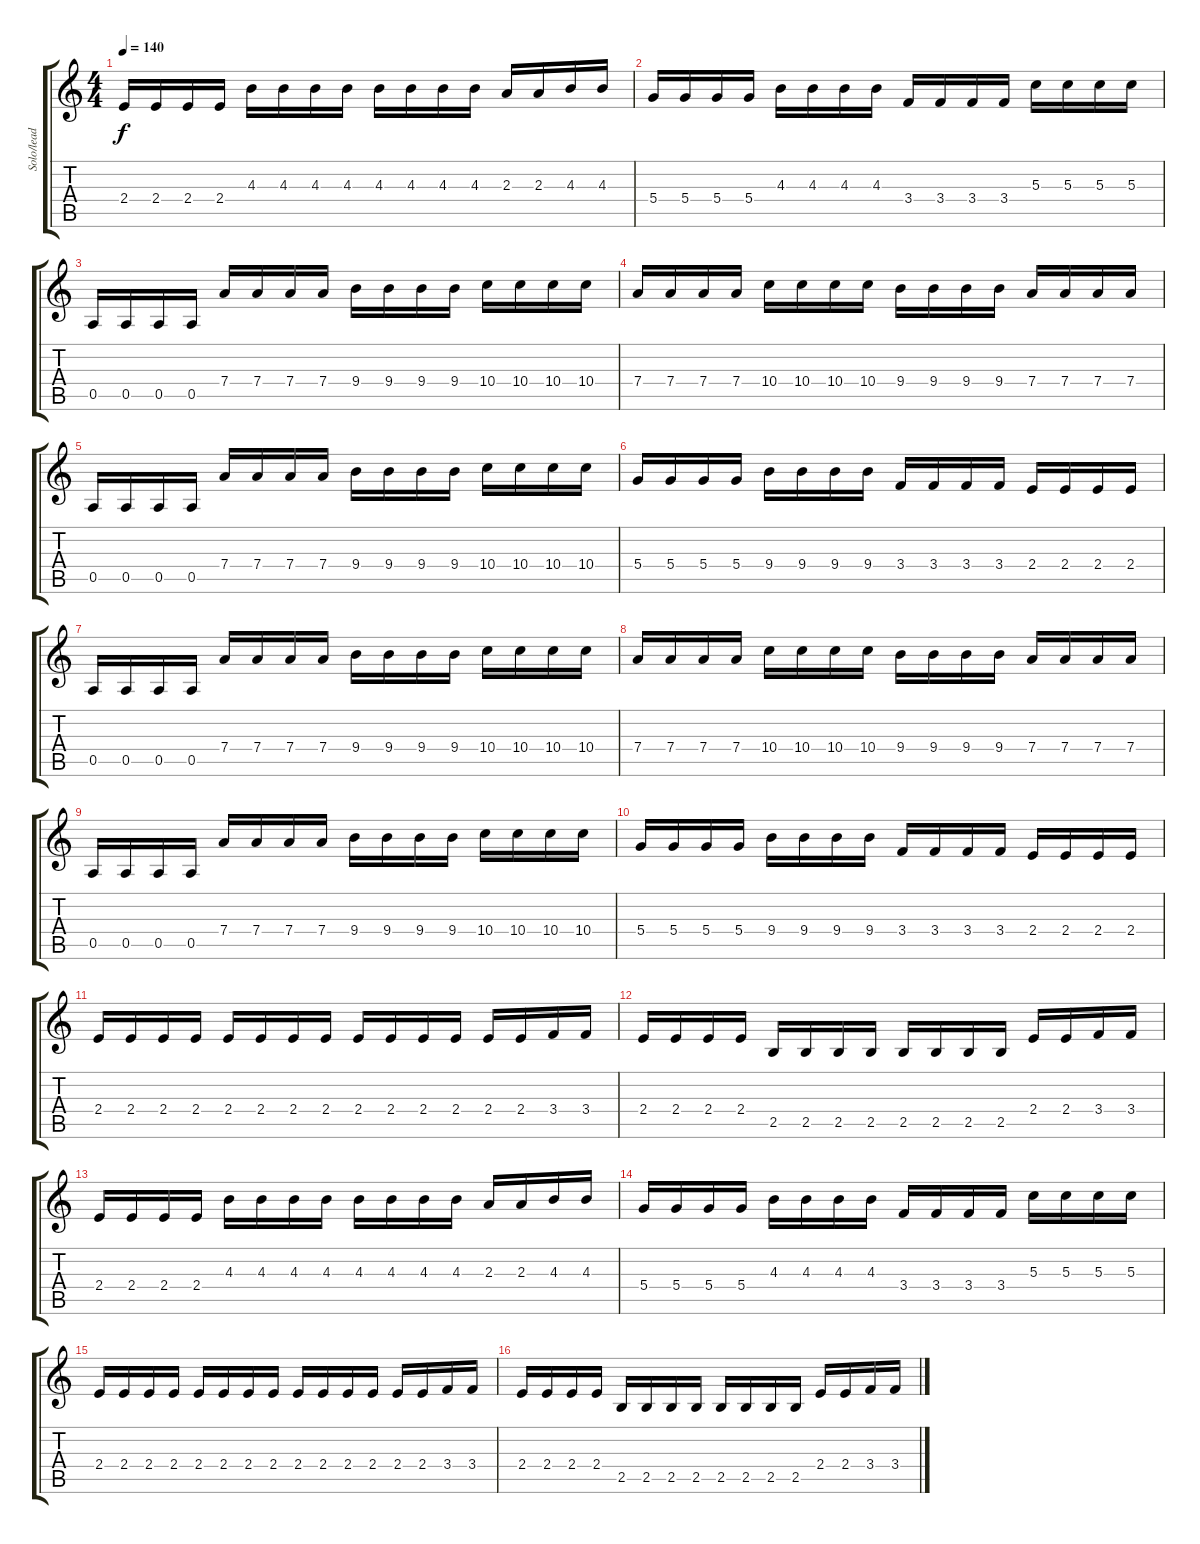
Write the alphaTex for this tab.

\track ("Solo/lead" "Solo/lead") {instrument distortionguitar}
\staff {score tabs}
\tuning (E4 B3 G3 D3 A2 E2) {hide}
\ts (4 4)
\tempo 140
\clef g2
\ks c
2.4.16{dy f} 2.4.16 2.4.16 2.4.16 4.3.16 4.3.16 4.3.16 4.3.16 4.3.16 4.3.16 4.3.16 4.3.16 2.3.16 2.3.16 4.3.16 4.3.16 |
5.4.16 5.4.16 5.4.16 5.4.16 4.3.16 4.3.16 4.3.16 4.3.16 3.4.16 3.4.16 3.4.16 3.4.16 5.3.16 5.3.16 5.3.16 5.3.16 |
0.5.16 0.5.16 0.5.16 0.5.16 7.4.16 7.4.16 7.4.16 7.4.16 9.4.16 9.4.16 9.4.16 9.4.16 10.4.16 10.4.16 10.4.16 10.4.16 |
7.4.16 7.4.16 7.4.16 7.4.16 10.4.16 10.4.16 10.4.16 10.4.16 9.4.16 9.4.16 9.4.16 9.4.16 7.4.16 7.4.16 7.4.16 7.4.16 |
0.5.16 0.5.16 0.5.16 0.5.16 7.4.16 7.4.16 7.4.16 7.4.16 9.4.16 9.4.16 9.4.16 9.4.16 10.4.16 10.4.16 10.4.16 10.4.16 |
5.4.16 5.4.16 5.4.16 5.4.16 9.4.16 9.4.16 9.4.16 9.4.16 3.4.16 3.4.16 3.4.16 3.4.16 2.4.16 2.4.16 2.4.16 2.4.16 |
0.5.16 0.5.16 0.5.16 0.5.16 7.4.16 7.4.16 7.4.16 7.4.16 9.4.16 9.4.16 9.4.16 9.4.16 10.4.16 10.4.16 10.4.16 10.4.16 |
7.4.16 7.4.16 7.4.16 7.4.16 10.4.16 10.4.16 10.4.16 10.4.16 9.4.16 9.4.16 9.4.16 9.4.16 7.4.16 7.4.16 7.4.16 7.4.16 |
0.5.16 0.5.16 0.5.16 0.5.16 7.4.16 7.4.16 7.4.16 7.4.16 9.4.16 9.4.16 9.4.16 9.4.16 10.4.16 10.4.16 10.4.16 10.4.16 |
5.4.16 5.4.16 5.4.16 5.4.16 9.4.16 9.4.16 9.4.16 9.4.16 3.4.16 3.4.16 3.4.16 3.4.16 2.4.16 2.4.16 2.4.16 2.4.16 |
2.4.16 2.4.16 2.4.16 2.4.16 2.4.16 2.4.16 2.4.16 2.4.16 2.4.16 2.4.16 2.4.16 2.4.16 2.4.16 2.4.16 3.4.16 3.4.16 |
2.4.16 2.4.16 2.4.16 2.4.16 2.5.16 2.5.16 2.5.16 2.5.16 2.5.16 2.5.16 2.5.16 2.5.16 2.4.16 2.4.16 3.4.16 3.4.16 |
2.4.16 2.4.16 2.4.16 2.4.16 4.3.16 4.3.16 4.3.16 4.3.16 4.3.16 4.3.16 4.3.16 4.3.16 2.3.16 2.3.16 4.3.16 4.3.16 |
5.4.16 5.4.16 5.4.16 5.4.16 4.3.16 4.3.16 4.3.16 4.3.16 3.4.16 3.4.16 3.4.16 3.4.16 5.3.16 5.3.16 5.3.16 5.3.16 |
2.4.16 2.4.16 2.4.16 2.4.16 2.4.16 2.4.16 2.4.16 2.4.16 2.4.16 2.4.16 2.4.16 2.4.16 2.4.16 2.4.16 3.4.16 3.4.16 |
2.4.16 2.4.16 2.4.16 2.4.16 2.5.16 2.5.16 2.5.16 2.5.16 2.5.16 2.5.16 2.5.16 2.5.16 2.4.16 2.4.16 3.4.16 3.4.16
